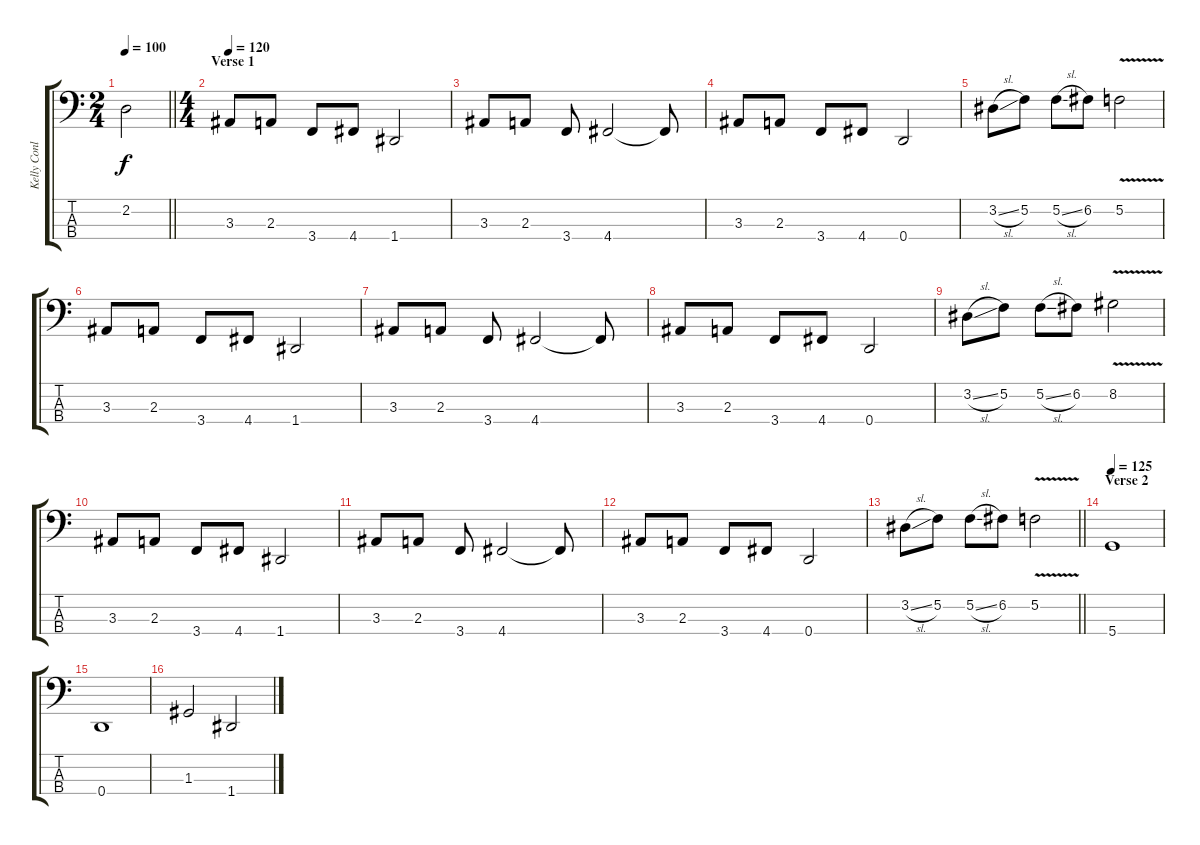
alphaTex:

\track ("Kelly Conlon" "Kelly Conl") {instrument electricbasspick}
\staff {score tabs}
\tuning (F2 C2 G1 D1) {hide}
\ts (2 4)
\tempo 100
\clef f4
\barLineRight lightlight
\ks c
2.2{t}.2{dy f} |
\ts (4 4)
\section ("" "Verse 1")
\tempo 120
3.3.8 2.3.8 3.4.8 4.4.8 1.4.2 |
3.3.8 2.3.8 3.4.8 4.4.2 4.4{t}.8 |
3.3.8 2.3.8 3.4.8 4.4.8 0.4.2 |
3.2{sl}.8 5.2.8 5.2{sl}.8 6.2.8 5.2{v}.2 |
3.3.8 2.3.8 3.4.8 4.4.8 1.4.2 |
3.3.8 2.3.8 3.4.8 4.4.2 4.4{t}.8 |
3.3.8 2.3.8 3.4.8 4.4.8 0.4.2 |
3.2{sl}.8 5.2.8 5.2{sl}.8 6.2.8 8.2{v}.2 |
3.3.8 2.3.8 3.4.8 4.4.8 1.4.2 |
3.3.8 2.3.8 3.4.8 4.4.2 4.4{t}.8 |
3.3.8 2.3.8 3.4.8 4.4.8 0.4.2 |
\barLineRight lightlight
3.2{sl}.8 5.2.8 5.2{sl}.8 6.2.8 5.2{v}.2 |
\section ("" "Verse 2")
\tempo 125
5.4.1 |
0.4.1 |
1.3.2 1.4.2
